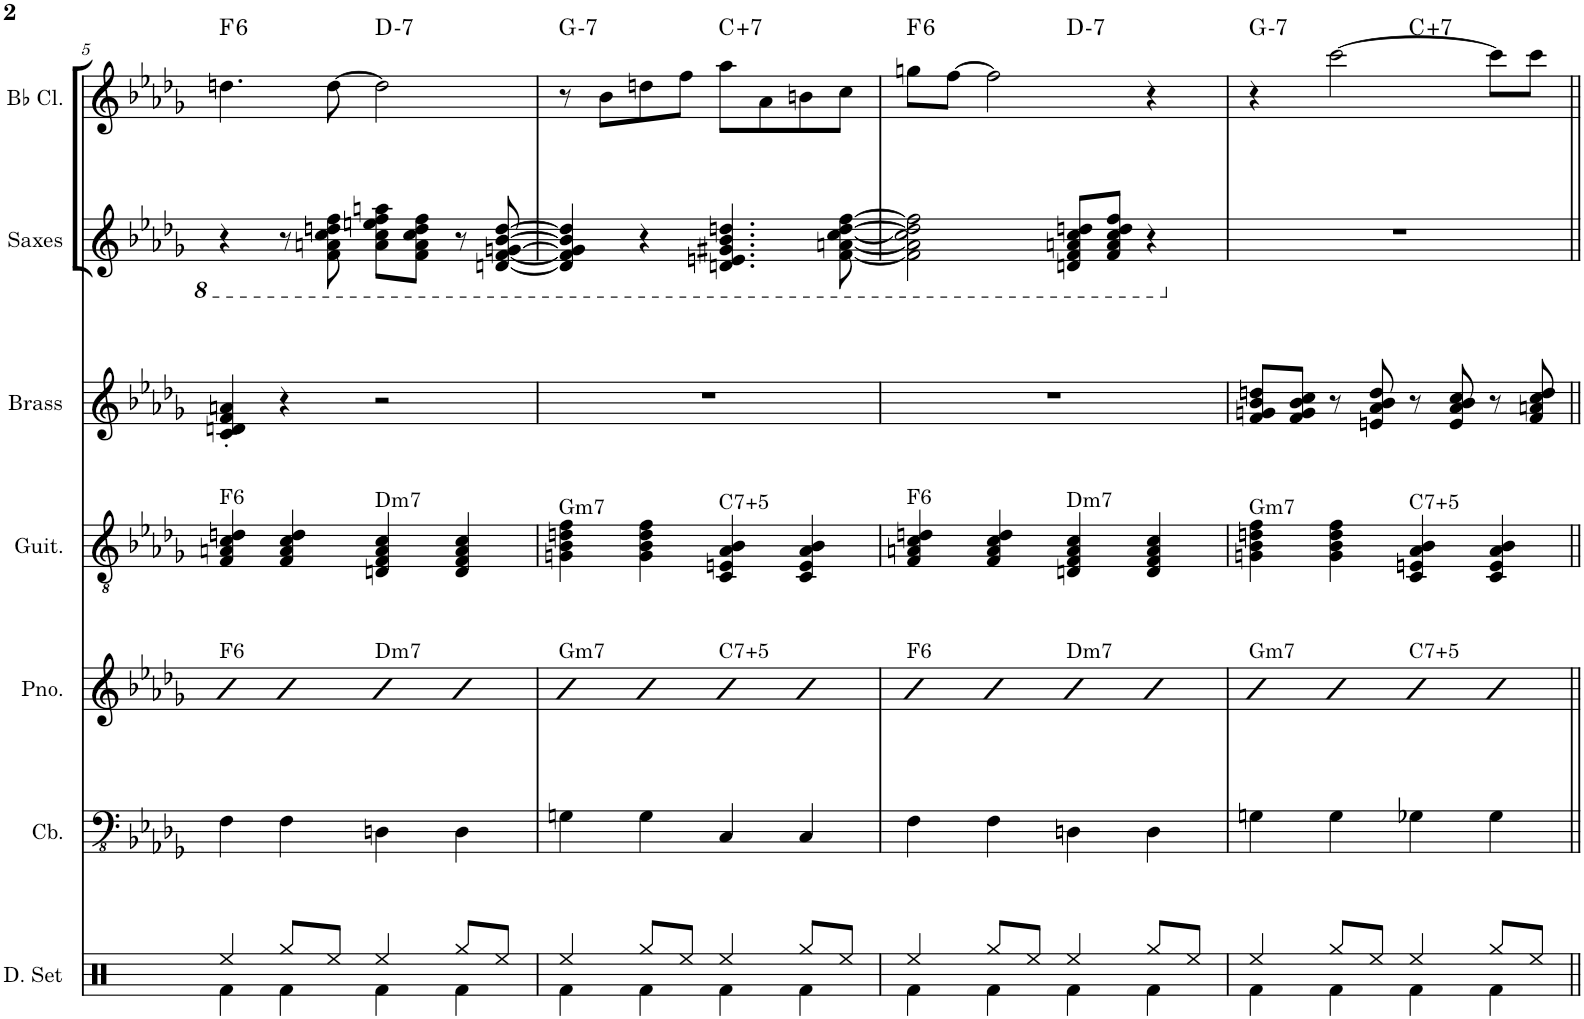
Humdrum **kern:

**kern	**kern	**kern	**kern	**kern	**kern	**kern	**harte
*part7	*part6	*part5	*part4	*part3	*part2	*part1	*part1
*staff7	*staff6	*staff5	*staff4	*staff3	*staff2	*staff1	*
*I"Drumset	*I"Contrabass	*I"Piano	*I"Acoustic Guitar	*I"Brass (+8vb)	*I"Saxophones	*I"Bb Clarinet	*
*I'D. Set	*I'Cb.	*I'Pno.	*I'Guit.	*I'Brass	*I'Saxes	*I'Bb Cl.	*
!!LO:PB:g=z
*clefX	*clefFv4	*clefG2	*clefGv2	*clefG2	*clefG2	*clefG2	*
*	*ITrd7c12	*	*	*ITrd1c2	*ITrd5c9	*ITrd1c2	*
*k[]	*k[b-e-a-d-g-]	*k[b-e-a-d-g-]	*k[b-e-a-d-g-]	*k[b-e-a-d-g-]	*k[b-e-a-d-g-]	*k[b-e-a-d-g-]	*
*M4/4	*M4/4	*M4/4	*M4/4	*M4/4	*M4/4	*M4/4	*
=5	=5	=5	=5	=5	=5	=5	=5
*^	*	*	*	*	*	*	*
!	!	!	!	!LO:TX:a:t=F6	!	!	!	!
!	!	!	!LO:TX:a:t=F6	!	!	!	!	!LO:H:kt=6
4Ree/	4Rf\	4FF\	4b-	4F/ 4An/ 4c/ 4dn/	4c/' 4dn/' 4f/' 4an/'	4r	4.ddn\	F:maj6
8Rgg/L	4Rf\	4FF\	4b-	4F/ 4A/ 4c/ 4d/	4r	8r	.	.
8Ree/J	.	.	.	.	.	8F\ 8An\ 8c\ 8dn\ 8f\	[8dd\	.
!	!	!	!	!LO:TX:a:t=Dm7	!	!	!	!
!	!	!	!LO:TX:a:t=Dm7	!	!	!	!	!LO:H:kt=7
4Ree/	4Rf\	4DDn\	4b-	4Dn/ 4F/ 4A/ 4c/	2r	8A\ 8c\ 8en\ 8f\ 8an\L	2dd\]	D:min7
.	.	.	.	.	.	8F\ 8A\ 8c\ 8d\ 8f\J	.	.
8Rgg/L	4Rf\	4DD\	4b-	4D/ 4F/ 4A/ 4c/	.	8r	.	.
8Ree/J	.	.	.	.	.	[8Dn/ [8F/ [8Gn/ [8B-/ [8d/	.	.
=6	=6	=6	=6	=6	=6	=6	=6	=6
!	!	!	!	!LO:TX:a:t=Gm7	!	!	!	!
!	!	!	!LO:TX:a:t=Gm7	!	!	!	!	!LO:H:kt=7
4Ree/	4Rf\	4GGn\	4b-	4Gn\ 4B-\ 4dn\ 4f\	1r	4D/] 4F/] 4G/] 4B-/] 4d/]	8r	G:min7
.	.	.	.	.	.	.	8b-\L	.
8Rgg/L	4Rf\	4GG\	4b-	4G\ 4B-\ 4d\ 4f\	.	4r	8ddn\	.
8Ree/J	.	.	.	.	.	.	8ff\J	.
!	!	!	!	!LO:TX:a:t=C7+5	!	!	!	!
!	!	!	!LO:TX:a:t=C7+5	!	!	!	!	!LO:H:kt=7
4Ree/	4Rf\	4CC/	4b-	4C/ 4En/ 4A-/ 4B-/	.	4.Dn/ 4.En/ 4.G#X/ 4.B-/ 4.dn/	8aa-\L	C:aug(b7)
.	.	.	.	.	.	.	8a-\	.
8Rgg/L	4Rf\	4CC/	4b-	4C/ 4E/ 4A-/ 4B-/	.	.	8bn\	.
8Ree/J	.	.	.	.	.	[8F\ [8An\ [8c\ [8d\ [8f\	8cc\J	.
=7	=7	=7	=7	=7	=7	=7	=7	=7
!	!	!	!	!LO:TX:a:t=F6	!	!	!	!
!	!	!	!LO:TX:a:t=F6	!	!	!	!	!LO:H:kt=6
*	*	*	*	*	*	*	*^	*
4Ree/	4Rf\	4FF\	4b-	4F/ 4An/ 4c/ 4dn/	1r	2F\] 2A\] 2c\] 2d\] 2f\]	8ggn\L	2ryy	F:maj6
.	.	.	.	.	.	.	[8ff\J	.	.
8Rgg/L	4Rf\	4FF\	4b-	4F/ 4A/ 4c/ 4d/	.	.	2ff\]	.	.
8Ree/J	.	.	.	.	.	.	.	.	.
!	!	!	!	!LO:TX:a:t=Dm7	!	!	!	!	!
!	!	!	!LO:TX:a:t=Dm7	!	!	!	!	!	!LO:H:kt=7
4Ree/	4Rf\	4DDn\	4b-	4Dn/ 4F/ 4A/ 4c/	.	8Dn/ 8F/ 8An/ 8c/ 8dn/L	.	2ryy	D:min7
.	.	.	.	.	.	8F/ 8A/ 8c/ 8d/ 8f/J	.	.	.
8Rgg/L	4Rf\	4DD\	4b-	4D/ 4F/ 4A/ 4c/	.	4r	4r	.	.
8Ree/J	.	.	.	.	.	.	.	.	.
=8	=8	=8	=8	=8	=8	=8	=8	=8	=8
!	!	!	!	!LO:TX:a:t=Gm7	!	!	!	!	!
!	!	!	!LO:TX:a:t=Gm7	!	!	!	!	!	!LO:H:kt=7
4Ree/	4Rf\	4GGn\	4b-	4Gn\ 4B-\ 4dn\ 4f\	8f/ 8gn/ 8b-/ 8ddn/L	1r	4r	2ryy	G:min7
.	.	.	.	.	8f/ 8g/ 8b-/ 8cc/J	.	.	.	.
8Rgg/L	4Rf\	4GG\	4b-	4G\ 4B-\ 4d\ 4f\	8r	.	[2ccc\	.	.
8Ree/J	.	.	.	.	8en/ 8a-/ 8b-/ 8dd/	.	.	.	.
!	!	!	!	!LO:TX:a:t=C7+5	!	!	!	!	!
!	!	!	!LO:TX:a:t=C7+5	!	!	!	!	!	!LO:H:kt=7
4Ree/	4Rf\	4GG-X\	4b-	4C/ 4En/ 4A-/ 4B-/	8r	.	.	2ryy	C:aug(b7)
.	.	.	.	.	8e/ 8a-/ 8b-/ 8cc/	.	.	.	.
8Rgg/L	4Rf\	4GG-\	4b-	4C/ 4E/ 4A-/ 4B-/	8r	.	8ccc\L]	.	.
8Ree/J	.	.	.	.	8f/ 8an/ 8cc/ 8dd/	.	8ccc\J	.	.
*v	*v	*	*	*	*	*	*v	*v	*
=||	=||	=||	=||	=||	=||	=||	=||
*-	*-	*-	*-	*-	*-	*-	*-
